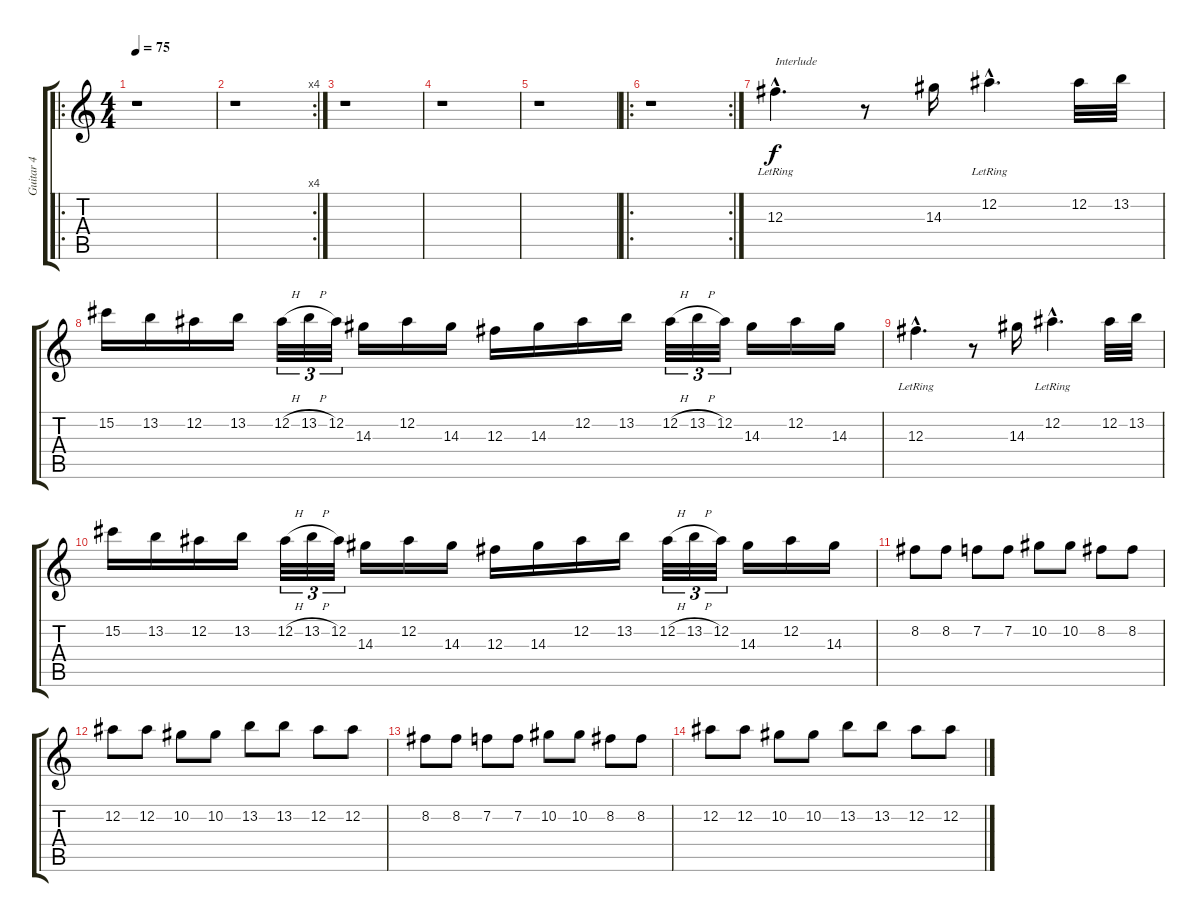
\track ("Guitar 4" "Guitar 4") {instrument electricguitarjazz}
\staff {score tabs}
\tuning (Eb4 Bb3 Gb3 Db3 Ab2 Db2) {hide}
\ro
\ts (4 4)
\tempo 75
\clef g2
\ks c
r.1{dy f} |
\rc 4
r.1 |
r.1 |
r.1 |
r.1 |
\ro
\rc 2
r.1 |
12.3{hac lr}.4{d txt "Interlude"} r.8 14.3.16 12.2{hac lr}.4{d} 12.2.32 13.2.32 |
15.2.16 13.2.16 12.2.16 13.2.16 12.2{h}.32{tu (3 2)} 13.2{h}.32{tu (3 2)} 12.2.32{tu (3 2)} 14.3.16 12.2.16 14.3.16 12.3.16 14.3.16 12.2.16 13.2.16 12.2{h}.32{tu (3 2)} 13.2{h}.32{tu (3 2)} 12.2.32{tu (3 2)} 14.3.16 12.2.16 14.3.16 |
12.3{hac lr}.4{d} r.8 14.3.16 12.2{hac lr}.4{d} 12.2.32 13.2.32 |
15.2.16 13.2.16 12.2.16 13.2.16 12.2{h}.32{tu (3 2)} 13.2{h}.32{tu (3 2)} 12.2.32{tu (3 2)} 14.3.16 12.2.16 14.3.16 12.3.16 14.3.16 12.2.16 13.2.16 12.2{h}.32{tu (3 2)} 13.2{h}.32{tu (3 2)} 12.2.32{tu (3 2)} 14.3.16 12.2.16 14.3.16 |
8.2.8 8.2.8 7.2.8 7.2.8 10.2.8 10.2.8 8.2.8 8.2.8 |
12.2.8 12.2.8 10.2.8 10.2.8 13.2.8 13.2.8 12.2.8 12.2.8 |
8.2.8 8.2.8 7.2.8 7.2.8 10.2.8 10.2.8 8.2.8 8.2.8 |
12.2.8 12.2.8 10.2.8 10.2.8 13.2.8 13.2.8 12.2.8 12.2.8
